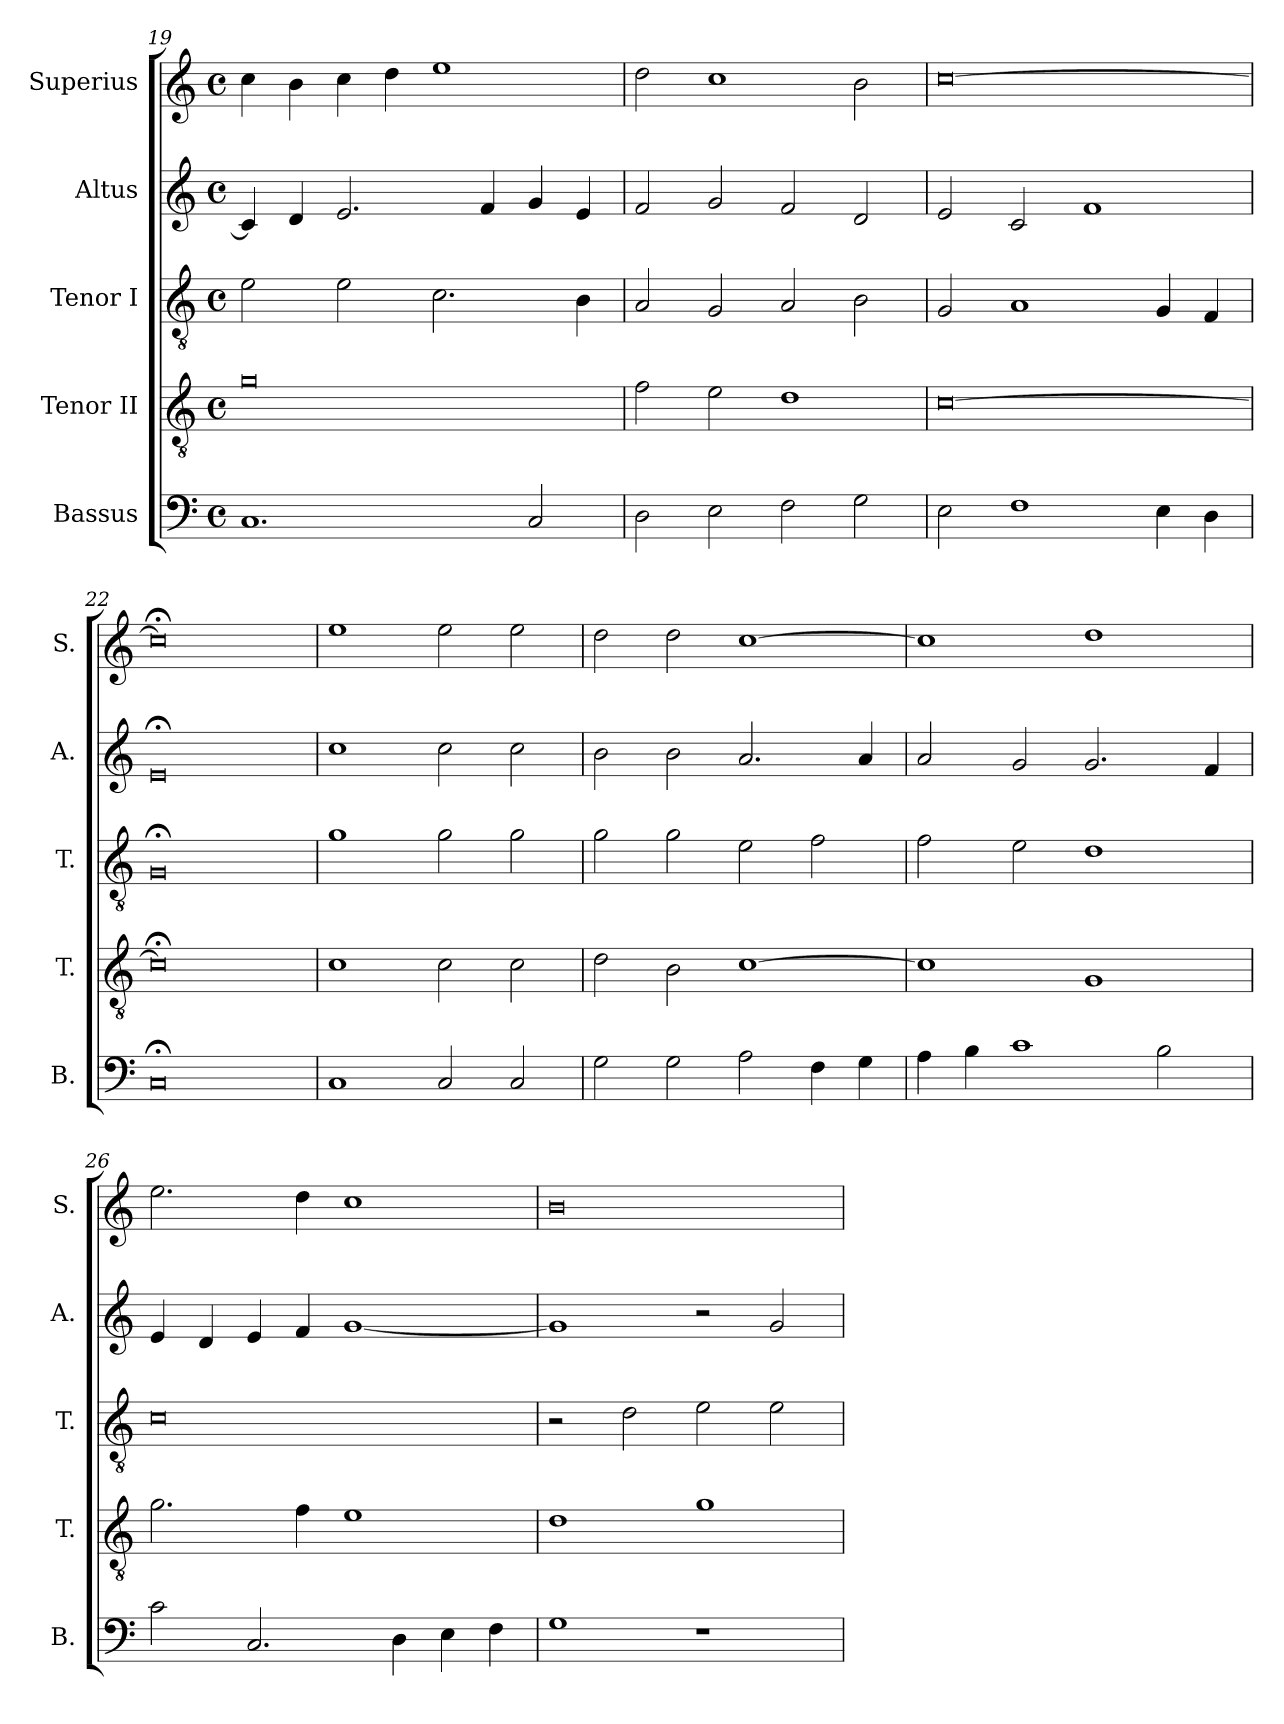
**kern	**kern	**kern	**kern	**kern
*part5	*part4	*part3	*part2	*part1
*staff5	*staff4	*staff3	*staff2	*staff1
*I"Bassus	*I"Tenor II	*I"Tenor I	*I"Altus	*I"Superius
*I'B.	*I'T.	*I'T.	*I'A.	*I'S.
*clefF4	*clefGv2	*clefGv2	*clefG2	*clefG2
*	*ITrd7c12	*ITrd7c12	*	*
*k[]	*k[]	*k[]	*k[]	*k[]
*C:	*C:	*C:	*C:	*C:
*M4/4	*M4/4	*M4/4	*M4/4	*M4/4
*met(c)	*met(c)	*met(c)	*met(c)	*met(c)
=19	=19	=19	=19	=19
1.Ci	0Gi	2Ei\	4ci/]	4cci\
.	.	.	4di/	4bi\
.	.	2Ei\	2.ei/	4cci\
.	.	.	.	4ddi\
.	.	2.Ci\	.	1eei
.	.	.	4fi/	.
2Ci/	.	.	4gi/	.
.	.	4BBi\	4ei/	.
!!LO:PB:g=z
=20	=20	=20	=20	=20
2Di\	2Fi\	2AAi/	2fi/	2ddi\
2Ei\	2Ei\	2GGi/	2gi/	1cci
2Fi\	1Di	2AAi/	2fi/	.
2Gi\	.	2BBi\	2di/	2bi\
=21	=21	=21	=21	=21
2Ei\	[>0Ci	2GGi/	2ei/	[>0cci
1Fi	.	1AAi	2ci/	.
.	.	.	1fi	.
4Ei\	.	4GGi/	.	.
4Di\	.	4FFi/	.	.
=22	=22	=22	=22	=22
0C;i	0C;i]	0GG;i	0e;i	0cc;i]
=23	=23	=23	=23	=23
1Ci	1Ci	1Gi	1cci	1eei
2Ci/	2Ci\	2Gi\	2cci\	2eei\
2Ci/	2Ci\	2Gi\	2cci\	2eei\
=24	=24	=24	=24	=24
2Gi\	2Di\	2Gi\	2bi\	2ddi\
2Gi\	2BBi\	2Gi\	2bi\	2ddi\
2Ai\	[>1Ci	2Ei\	2.ai/	[>1cci
4Fi\	.	2Fi\	.	.
4Gi\	.	.	4ai/	.
!!LO:LB:g=z
=25	=25	=25	=25	=25
4Ai\	1Ci]	2Fi\	2ai/	1cci]
4Bi\	.	.	.	.
1ci	.	2Ei\	2gi/	.
.	1GGi	1Di	2.gi/	1ddi
2Bi\	.	.	.	.
.	.	.	4fi/	.
=26	=26	=26	=26	=26
2ci\	2.Gi\	0Ci	4ei/	2.eei\
.	.	.	4di/	.
2.Ci/	.	.	4ei/	.
.	4Fi\	.	4fi/	4ddi\
.	1Ei	.	[<1gi	1cci
4Di\	.	.	.	.
4Ei\	.	.	.	.
4Fi\	.	.	.	.
=27	=27	=27	=27	=27
1Gi	1Di	2r	1gi]	0bi
.	.	2Di\	.	.
1r	1Gi	2Ei\	2r	.
.	.	2Ei\	2gi/	.
=	=	=	=	=
*-	*-	*-	*-	*-
